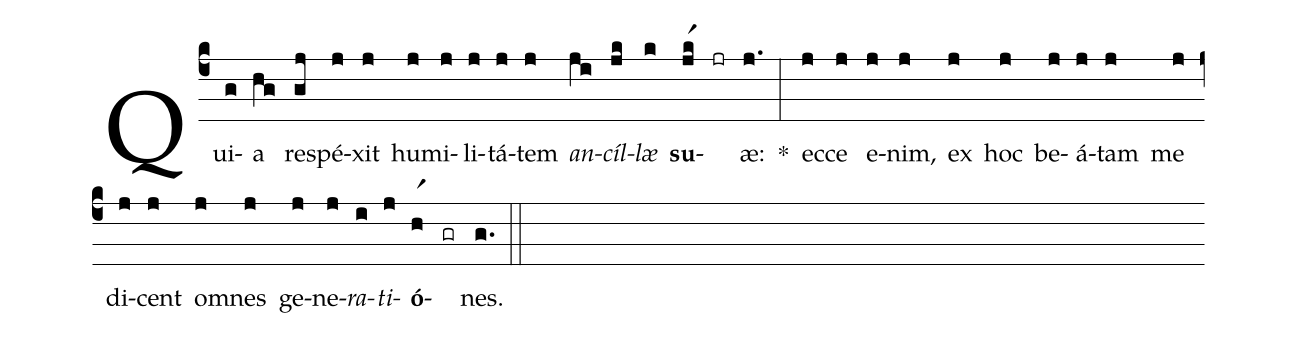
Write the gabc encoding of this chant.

%%
(c4)
Qui(g)a(hg) re(gj)spé(j)xit(j) hu(j)mi(j)li(j)tá(j)tem(j) <i>an</i>(ji)<i>cíl</i>(jk)<i>læ</i>(k) <b>su</b>-(jkr1) (jr) æ:(j.) *(:)
ec(j)ce(j) e(j)nim,(j) ex(j) hoc(j) be(j)á(j)tam(j) me(j) di(j)cent(j) om(j)nes(j) ge(j)ne(j)<i>ra</i>(i)<i>ti</i>(j)<b>ó</b>-(hr1) (gr) nes.(g.) (::)
